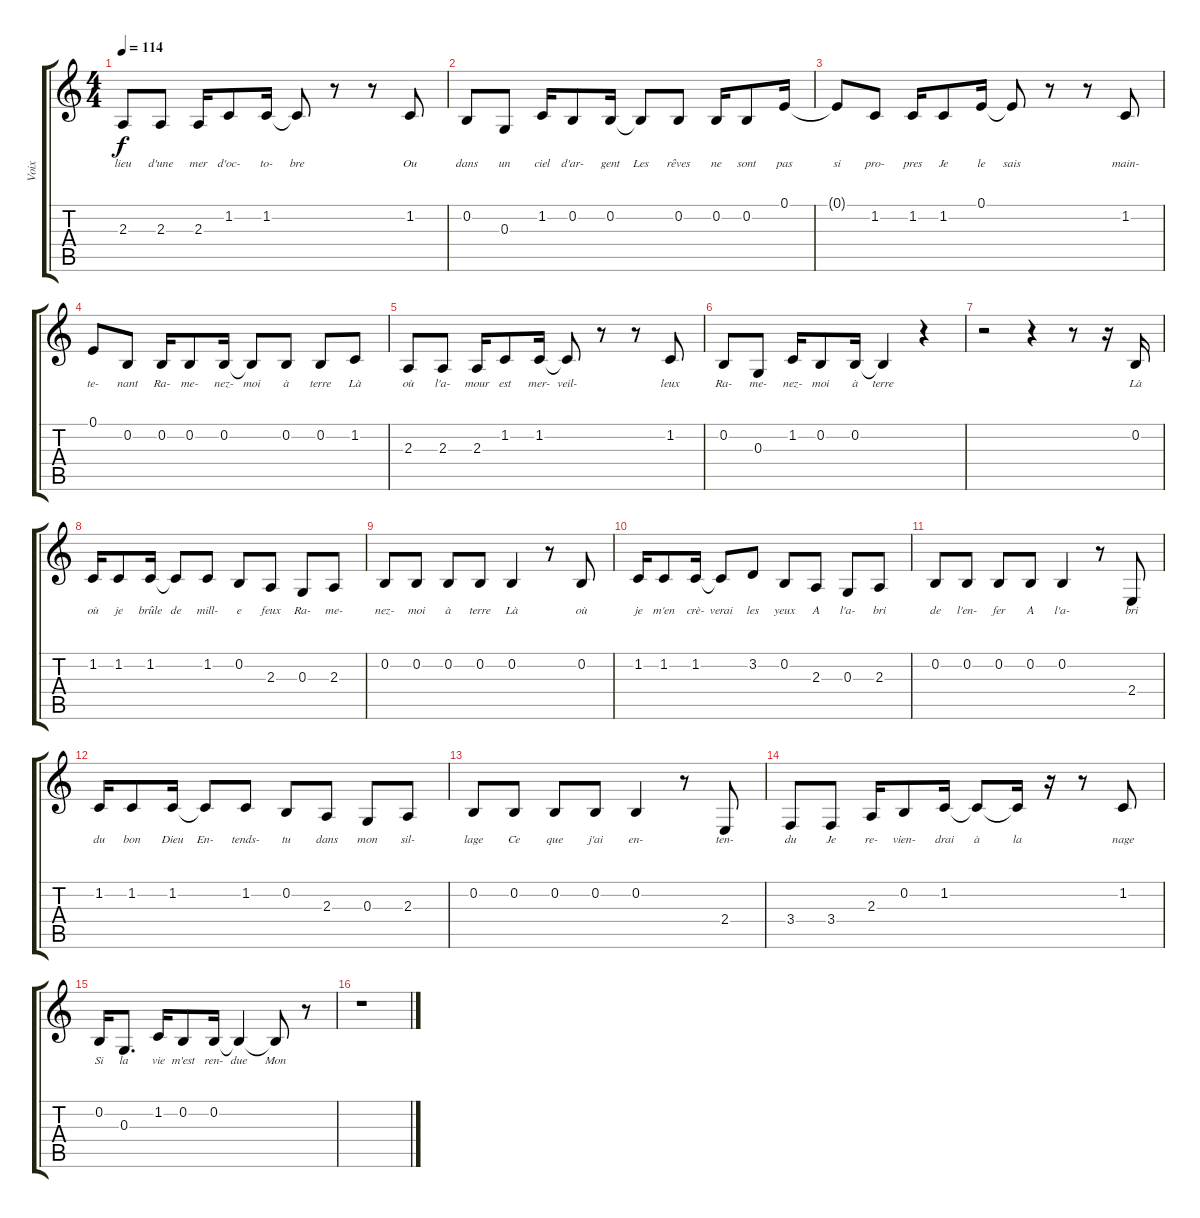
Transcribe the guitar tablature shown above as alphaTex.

\track ("Voix" "Voix") {instrument lead6voice}
\staff {score tabs}
\tuning (E4 B3 G3 D3 A2 E2) {hide}
\ts (4 4)
\tempo 114
\clef g2
\ks c
2.3.8{lyrics (0 "lieu") lyrics (1 "") lyrics (2 "") lyrics (3 "") lyrics (4 "") dy f} 2.3.8{lyrics (0 "d'une") lyrics (1 "") lyrics (2 "") lyrics (3 "") lyrics (4 "")} 2.3.16{lyrics (0 "mer") lyrics (1 "") lyrics (2 "") lyrics (3 "") lyrics (4 "")} 1.2.8{lyrics (0 "d'oc-") lyrics (1 "") lyrics (2 "") lyrics (3 "") lyrics (4 "")} 1.2.16{lyrics (0 "to-") lyrics (1 "") lyrics (2 "") lyrics (3 "") lyrics (4 "")} 1.2{t}.8{lyrics (0 "bre") lyrics (1 "") lyrics (2 "") lyrics (3 "") lyrics (4 "")} r.8 r.8 1.2.8{lyrics (0 "Ou") lyrics (1 "") lyrics (2 "") lyrics (3 "") lyrics (4 "")} |
0.2.8{lyrics (0 "dans") lyrics (1 "") lyrics (2 "") lyrics (3 "") lyrics (4 "")} 0.3.8{lyrics (0 "un") lyrics (1 "") lyrics (2 "") lyrics (3 "") lyrics (4 "")} 1.2.16{lyrics (0 "ciel") lyrics (1 "") lyrics (2 "") lyrics (3 "") lyrics (4 "")} 0.2.8{lyrics (0 "d'ar-") lyrics (1 "") lyrics (2 "") lyrics (3 "") lyrics (4 "")} 0.2.16{lyrics (0 "gent") lyrics (1 "") lyrics (2 "") lyrics (3 "") lyrics (4 "")} 0.2{t}.8{lyrics (0 "Les") lyrics (1 "") lyrics (2 "") lyrics (3 "") lyrics (4 "")} 0.2.8{lyrics (0 "rêves") lyrics (1 "") lyrics (2 "") lyrics (3 "") lyrics (4 "")} 0.2.16{lyrics (0 "ne") lyrics (1 "") lyrics (2 "") lyrics (3 "") lyrics (4 "")} 0.2.8{lyrics (0 "sont") lyrics (1 "") lyrics (2 "") lyrics (3 "") lyrics (4 "")} 0.1.16{lyrics (0 "pas") lyrics (1 "") lyrics (2 "") lyrics (3 "") lyrics (4 "")} |
0.1{t}.8{lyrics (0 "si") lyrics (1 "") lyrics (2 "") lyrics (3 "") lyrics (4 "")} 1.2.8{lyrics (0 "pro-") lyrics (1 "") lyrics (2 "") lyrics (3 "") lyrics (4 "")} 1.2.16{lyrics (0 "pres") lyrics (1 "") lyrics (2 "") lyrics (3 "") lyrics (4 "")} 1.2.8{lyrics (0 "Je") lyrics (1 "") lyrics (2 "") lyrics (3 "") lyrics (4 "")} 0.1.16{lyrics (0 "le") lyrics (1 "") lyrics (2 "") lyrics (3 "") lyrics (4 "")} 0.1{t}.8{lyrics (0 "sais") lyrics (1 "") lyrics (2 "") lyrics (3 "") lyrics (4 "")} r.8 r.8 1.2.8{lyrics (0 "main-") lyrics (1 "") lyrics (2 "") lyrics (3 "") lyrics (4 "")} |
0.1.8{lyrics (0 "te-") lyrics (1 "") lyrics (2 "") lyrics (3 "") lyrics (4 "")} 0.2.8{lyrics (0 "nant") lyrics (1 "") lyrics (2 "") lyrics (3 "") lyrics (4 "")} 0.2.16{lyrics (0 "Ra-") lyrics (1 "") lyrics (2 "") lyrics (3 "") lyrics (4 "")} 0.2.8{lyrics (0 "me-") lyrics (1 "") lyrics (2 "") lyrics (3 "") lyrics (4 "")} 0.2.16{lyrics (0 "nez-") lyrics (1 "") lyrics (2 "") lyrics (3 "") lyrics (4 "")} 0.2{t}.8{lyrics (0 "moi") lyrics (1 "") lyrics (2 "") lyrics (3 "") lyrics (4 "")} 0.2.8{lyrics (0 "à") lyrics (1 "") lyrics (2 "") lyrics (3 "") lyrics (4 "")} 0.2.8{lyrics (0 "terre") lyrics (1 "") lyrics (2 "") lyrics (3 "") lyrics (4 "")} 1.2.8{lyrics (0 "Là") lyrics (1 "") lyrics (2 "") lyrics (3 "") lyrics (4 "")} |
2.3.8{lyrics (0 "où") lyrics (1 "") lyrics (2 "") lyrics (3 "") lyrics (4 "")} 2.3.8{lyrics (0 "l'a-") lyrics (1 "") lyrics (2 "") lyrics (3 "") lyrics (4 "")} 2.3.16{lyrics (0 "mour") lyrics (1 "") lyrics (2 "") lyrics (3 "") lyrics (4 "")} 1.2.8{lyrics (0 "est") lyrics (1 "") lyrics (2 "") lyrics (3 "") lyrics (4 "")} 1.2.16{lyrics (0 "mer-") lyrics (1 "") lyrics (2 "") lyrics (3 "") lyrics (4 "")} 1.2{t}.8{lyrics (0 "veil-") lyrics (1 "") lyrics (2 "") lyrics (3 "") lyrics (4 "")} r.8 r.8 1.2.8{lyrics (0 "leux") lyrics (1 "") lyrics (2 "") lyrics (3 "") lyrics (4 "")} |
0.2.8{lyrics (0 "Ra-") lyrics (1 "") lyrics (2 "") lyrics (3 "") lyrics (4 "")} 0.3.8{lyrics (0 "me-") lyrics (1 "") lyrics (2 "") lyrics (3 "") lyrics (4 "")} 1.2.16{lyrics (0 "nez-") lyrics (1 "") lyrics (2 "") lyrics (3 "") lyrics (4 "")} 0.2.8{lyrics (0 "moi") lyrics (1 "") lyrics (2 "") lyrics (3 "") lyrics (4 "")} 0.2.16{lyrics (0 "à") lyrics (1 "") lyrics (2 "") lyrics (3 "") lyrics (4 "")} 0.2{t}.4{lyrics (0 "terre") lyrics (1 "") lyrics (2 "") lyrics (3 "") lyrics (4 "")} r.4 |
r.2 r.4 r.8 r.16 0.2.16{lyrics (0 "Là") lyrics (1 "") lyrics (2 "") lyrics (3 "") lyrics (4 "")} |
1.2.16{lyrics (0 "où") lyrics (1 "") lyrics (2 "") lyrics (3 "") lyrics (4 "")} 1.2.8{lyrics (0 "je") lyrics (1 "") lyrics (2 "") lyrics (3 "") lyrics (4 "")} 1.2.16{lyrics (0 "brûle") lyrics (1 "") lyrics (2 "") lyrics (3 "") lyrics (4 "")} 1.2{t}.8{lyrics (0 "de") lyrics (1 "") lyrics (2 "") lyrics (3 "") lyrics (4 "")} 1.2.8{lyrics (0 "mill-") lyrics (1 "") lyrics (2 "") lyrics (3 "") lyrics (4 "")} 0.2.8{lyrics (0 "e") lyrics (1 "") lyrics (2 "") lyrics (3 "") lyrics (4 "")} 2.3.8{lyrics (0 "feux") lyrics (1 "") lyrics (2 "") lyrics (3 "") lyrics (4 "")} 0.3.8{lyrics (0 "Ra-") lyrics (1 "") lyrics (2 "") lyrics (3 "") lyrics (4 "")} 2.3.8{lyrics (0 "me-") lyrics (1 "") lyrics (2 "") lyrics (3 "") lyrics (4 "")} |
0.2.8{lyrics (0 "nez-") lyrics (1 "") lyrics (2 "") lyrics (3 "") lyrics (4 "")} 0.2.8{lyrics (0 "moi") lyrics (1 "") lyrics (2 "") lyrics (3 "") lyrics (4 "")} 0.2.8{lyrics (0 "à") lyrics (1 "") lyrics (2 "") lyrics (3 "") lyrics (4 "")} 0.2.8{lyrics (0 "terre") lyrics (1 "") lyrics (2 "") lyrics (3 "") lyrics (4 "")} 0.2.4{lyrics (0 "Là") lyrics (1 "") lyrics (2 "") lyrics (3 "") lyrics (4 "")} r.8 0.2.8{lyrics (0 "où") lyrics (1 "") lyrics (2 "") lyrics (3 "") lyrics (4 "")} |
1.2.16{lyrics (0 "je") lyrics (1 "") lyrics (2 "") lyrics (3 "") lyrics (4 "")} 1.2.8{lyrics (0 "m'en") lyrics (1 "") lyrics (2 "") lyrics (3 "") lyrics (4 "")} 1.2.16{lyrics (0 "crè-") lyrics (1 "") lyrics (2 "") lyrics (3 "") lyrics (4 "")} 1.2{t}.8{lyrics (0 "verai") lyrics (1 "") lyrics (2 "") lyrics (3 "") lyrics (4 "")} 3.2.8{lyrics (0 "les") lyrics (1 "") lyrics (2 "") lyrics (3 "") lyrics (4 "")} 0.2.8{lyrics (0 "yeux") lyrics (1 "") lyrics (2 "") lyrics (3 "") lyrics (4 "")} 2.3.8{lyrics (0 "A") lyrics (1 "") lyrics (2 "") lyrics (3 "") lyrics (4 "")} 0.3.8{lyrics (0 "l'a-") lyrics (1 "") lyrics (2 "") lyrics (3 "") lyrics (4 "")} 2.3.8{lyrics (0 "bri") lyrics (1 "") lyrics (2 "") lyrics (3 "") lyrics (4 "")} |
0.2.8{lyrics (0 "de") lyrics (1 "") lyrics (2 "") lyrics (3 "") lyrics (4 "")} 0.2.8{lyrics (0 "l'en-") lyrics (1 "") lyrics (2 "") lyrics (3 "") lyrics (4 "")} 0.2.8{lyrics (0 "fer") lyrics (1 "") lyrics (2 "") lyrics (3 "") lyrics (4 "")} 0.2.8{lyrics (0 "A") lyrics (1 "") lyrics (2 "") lyrics (3 "") lyrics (4 "")} 0.2.4{lyrics (0 "l'a-") lyrics (1 "") lyrics (2 "") lyrics (3 "") lyrics (4 "")} r.8 2.4.8{lyrics (0 "bri") lyrics (1 "") lyrics (2 "") lyrics (3 "") lyrics (4 "")} |
1.2.16{lyrics (0 "du") lyrics (1 "") lyrics (2 "") lyrics (3 "") lyrics (4 "")} 1.2.8{lyrics (0 "bon") lyrics (1 "") lyrics (2 "") lyrics (3 "") lyrics (4 "")} 1.2.16{lyrics (0 "Dieu") lyrics (1 "") lyrics (2 "") lyrics (3 "") lyrics (4 "")} 1.2{t}.8{lyrics (0 "En-") lyrics (1 "") lyrics (2 "") lyrics (3 "") lyrics (4 "")} 1.2.8{lyrics (0 "tends-") lyrics (1 "") lyrics (2 "") lyrics (3 "") lyrics (4 "")} 0.2.8{lyrics (0 "tu") lyrics (1 "") lyrics (2 "") lyrics (3 "") lyrics (4 "")} 2.3.8{lyrics (0 "dans") lyrics (1 "") lyrics (2 "") lyrics (3 "") lyrics (4 "")} 0.3.8{lyrics (0 "mon") lyrics (1 "") lyrics (2 "") lyrics (3 "") lyrics (4 "")} 2.3.8{lyrics (0 "sil-") lyrics (1 "") lyrics (2 "") lyrics (3 "") lyrics (4 "")} |
0.2.8{lyrics (0 "lage") lyrics (1 "") lyrics (2 "") lyrics (3 "") lyrics (4 "")} 0.2.8{lyrics (0 "Ce") lyrics (1 "") lyrics (2 "") lyrics (3 "") lyrics (4 "")} 0.2.8{lyrics (0 "que") lyrics (1 "") lyrics (2 "") lyrics (3 "") lyrics (4 "")} 0.2.8{lyrics (0 "j'ai") lyrics (1 "") lyrics (2 "") lyrics (3 "") lyrics (4 "")} 0.2.4{lyrics (0 "en-") lyrics (1 "") lyrics (2 "") lyrics (3 "") lyrics (4 "")} r.8 2.4.8{lyrics (0 "ten-") lyrics (1 "") lyrics (2 "") lyrics (3 "") lyrics (4 "")} |
3.4.8{lyrics (0 "du") lyrics (1 "") lyrics (2 "") lyrics (3 "") lyrics (4 "")} 3.4.8{lyrics (0 "Je") lyrics (1 "") lyrics (2 "") lyrics (3 "") lyrics (4 "")} 2.3.16{lyrics (0 "re-") lyrics (1 "") lyrics (2 "") lyrics (3 "") lyrics (4 "")} 0.2.8{lyrics (0 "vien-") lyrics (1 "") lyrics (2 "") lyrics (3 "") lyrics (4 "")} 1.2.16{lyrics (0 "drai") lyrics (1 "") lyrics (2 "") lyrics (3 "") lyrics (4 "")} 1.2{t}.8{lyrics (0 "à") lyrics (1 "") lyrics (2 "") lyrics (3 "") lyrics (4 "")} 1.2{t}.16{lyrics (0 "la") lyrics (1 "") lyrics (2 "") lyrics (3 "") lyrics (4 "")} r.16 r.8 1.2.8{lyrics (0 "nage") lyrics (1 "") lyrics (2 "") lyrics (3 "") lyrics (4 "")} |
0.2.16{lyrics (0 "Si") lyrics (1 "") lyrics (2 "") lyrics (3 "") lyrics (4 "")} 0.3.8{d lyrics (0 "la") lyrics (1 "") lyrics (2 "") lyrics (3 "") lyrics (4 "")} 1.2.16{lyrics (0 "vie") lyrics (1 "") lyrics (2 "") lyrics (3 "") lyrics (4 "")} 0.2.8{lyrics (0 "m'est") lyrics (1 "") lyrics (2 "") lyrics (3 "") lyrics (4 "")} 0.2.16{lyrics (0 "ren-") lyrics (1 "") lyrics (2 "") lyrics (3 "") lyrics (4 "")} 0.2{t}.4{lyrics (0 "due") lyrics (1 "") lyrics (2 "") lyrics (3 "") lyrics (4 "")} 0.2{t}.8{lyrics (0 "Mon") lyrics (1 "") lyrics (2 "") lyrics (3 "") lyrics (4 "")} r.8 |
r.1
